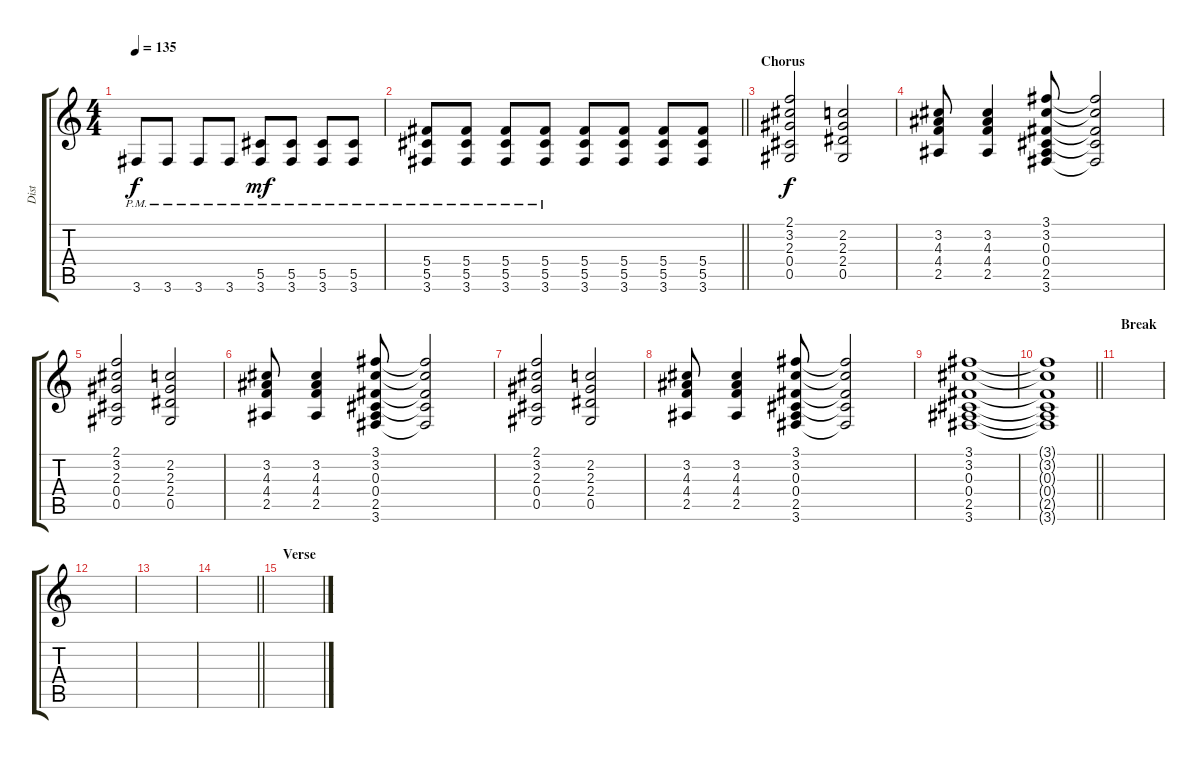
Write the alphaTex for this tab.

\track ("Dist" "Dist") {instrument distortionguitar}
\staff {score tabs}
\tuning (Eb4 Bb3 Gb3 Db3 Ab2 Eb2) {hide}
\ts (4 4)
\tempo 135
\clef g2
\ks c
3.6{pm}.8{dy f} 3.6{pm}.8 3.6{pm}.8 3.6{pm}.8 (5.5{pm} 3.6{pm}).8{dy mf} (5.5{pm} 3.6{pm}).8 (5.5{pm} 3.6{pm}).8 (5.5{pm} 3.6{pm}).8 |
\barLineRight lightlight
(5.4{pm} 5.5{pm} 3.6{pm}).8 (5.4{pm} 5.5{pm} 3.6{pm}).8 (5.4{pm} 5.5{pm} 3.6{pm}).8 (5.4{pm} 5.5{pm} 3.6{pm}).8 (5.4 5.5 3.6).8 (5.4 5.5 3.6).8 (5.4 5.5 3.6).8 (5.4 5.5 3.6).8 |
\section ("" "Chorus")
(2.1 3.2 2.3 0.4 0.5).2{dy f} (2.2 2.3 2.4 0.5).2 |
(3.2 4.3 4.4 2.5).8 (3.2 4.3 4.4 2.5).4 (3.1 3.2 0.3 0.4 2.5 3.6).8 (3.1{t} 3.2{t} 0.3{t} 0.4{t} 3.6{t}).2 |
(2.1 3.2 2.3 0.4 0.5).2 (2.2 2.3 2.4 0.5).2 |
(3.2 4.3 4.4 2.5).8 (3.2 4.3 4.4 2.5).4 (3.1 3.2 0.3 0.4 2.5 3.6).8 (3.1{t} 3.2{t} 0.3{t} 0.4{t} 3.6{t}).2 |
(2.1 3.2 2.3 0.4 0.5).2 (2.2 2.3 2.4 0.5).2 |
(3.2 4.3 4.4 2.5).8 (3.2 4.3 4.4 2.5).4 (3.1 3.2 0.3 0.4 2.5 3.6).8 (3.1{t} 3.2{t} 0.3{t} 0.4{t} 3.6{t}).2 |
(3.1 3.2 0.3 0.4 2.5 3.6).1 |
\barLineRight lightlight
(3.1{t} 3.2{t} 0.3{t} 0.4{t} 2.5{t} 3.6{t}).1 |
\section ("" "Break")
|
|
|
\barLineRight lightlight
|
\section ("" "Verse")
